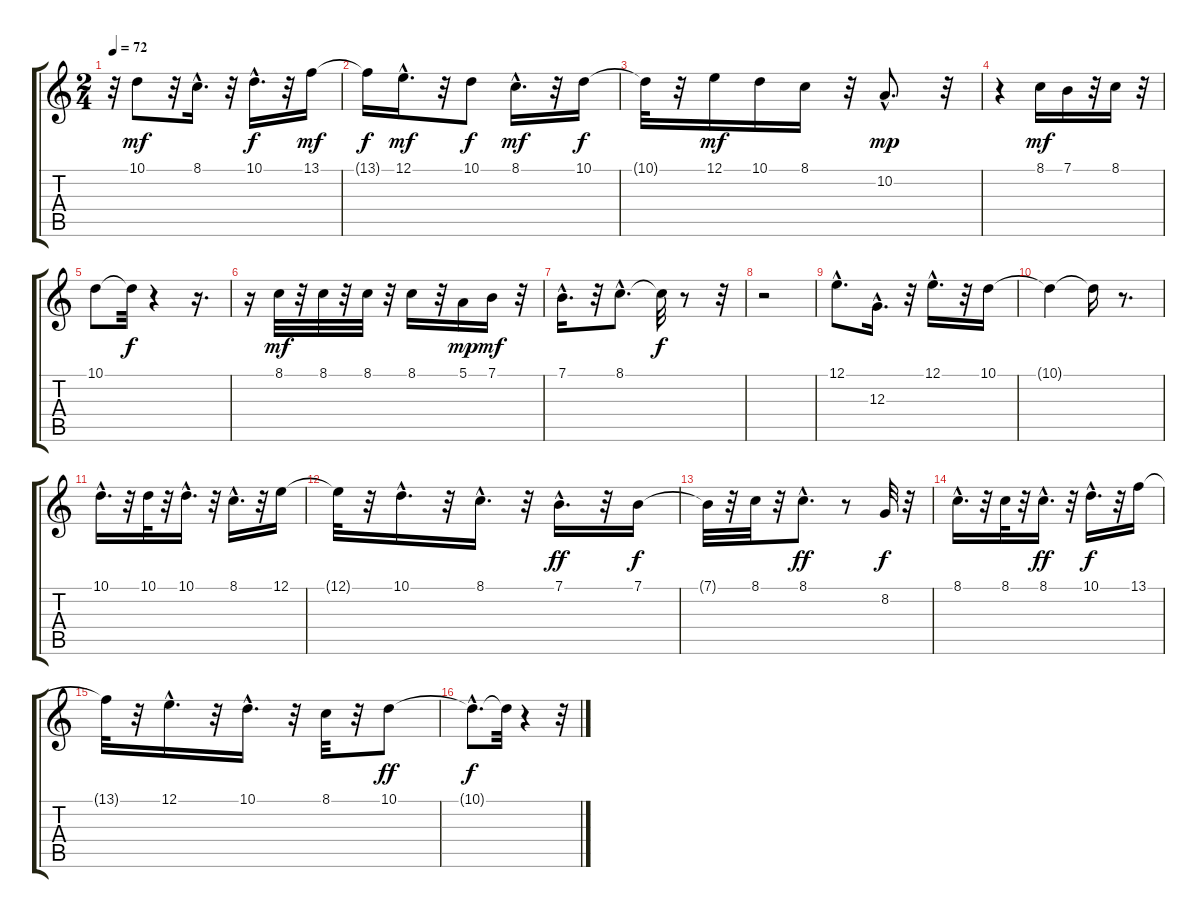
\track "" {instrument flute}
\staff {score tabs}
\tuning (E4 B3 G3 D3 A2 E2) {hide}
\ts (2 4)
\tempo 72
\clef g2
\ks c
r.32{dy mf} 10.1.8 r.32 8.1{hac}.16{d} r.32 10.1{hac}.16{d dy f} r.32 13.1.16{dy mf} |
13.1{t}.16{dy f} 12.1{hac}.16{d dy mf} r.32 10.1.8{dy f} 8.1{hac}.16{d dy mf} r.32 10.1.16{dy f} |
10.1{t}.32 r.32 12.1.16{dy mf} 10.1.16 8.1.16 r.32 10.2{hac}.8{d dy mp} r.32 |
r.4 8.1.16{dy mf} 7.1.16 r.32 8.1.16 r.32 |
10.1.8 10.1{t}.32{dy f} r.4 r.16{d} |
r.16 8.1.32{dy mf} r.32 8.1.32 r.32 8.1.32 r.32 8.1.16 r.32 5.1.16{dy mp} 7.1.16{dy mf} r.32 |
7.1{hac}.16{d} r.32 8.1{hac}.8{d} 8.1{t}.32{dy f} r.8 r.32 |
r.2 |
12.1{hac}.8{d} 12.3{hac}.16{d} r.32 12.1{hac}.16{d} r.32 10.1.16 |
10.1{t}.4 10.1{t}.16 r.8{d} |
10.1{hac}.16{d} r.32 10.1.32 r.32 10.1{hac}.16{d} r.32 8.1{hac}.16{d} r.32 12.1.16 |
12.1{t}.32 r.32 10.1{hac}.16{d} r.32 8.1{hac}.16{d} r.32 7.1{hac}.16{d dy ff} r.32 7.1.16{dy f} |
7.1{t}.32 r.32 8.1.32 r.32 8.1{hac}.8{d dy ff} r.8 8.2.32{dy f} r.32 |
8.1{hac}.16{d} r.32 8.1.32 r.32 8.1{hac}.16{d dy ff} r.32 10.1{hac}.16{d dy f} r.32 13.1.16 |
13.1{t}.32 r.32 12.1{hac}.16{d} r.32 10.1{hac}.16{d} r.32 8.1.32 r.32 10.1.8{dy ff} |
10.1{hac t}.8{d dy f} 10.1{t}.32 r.4 r.32
